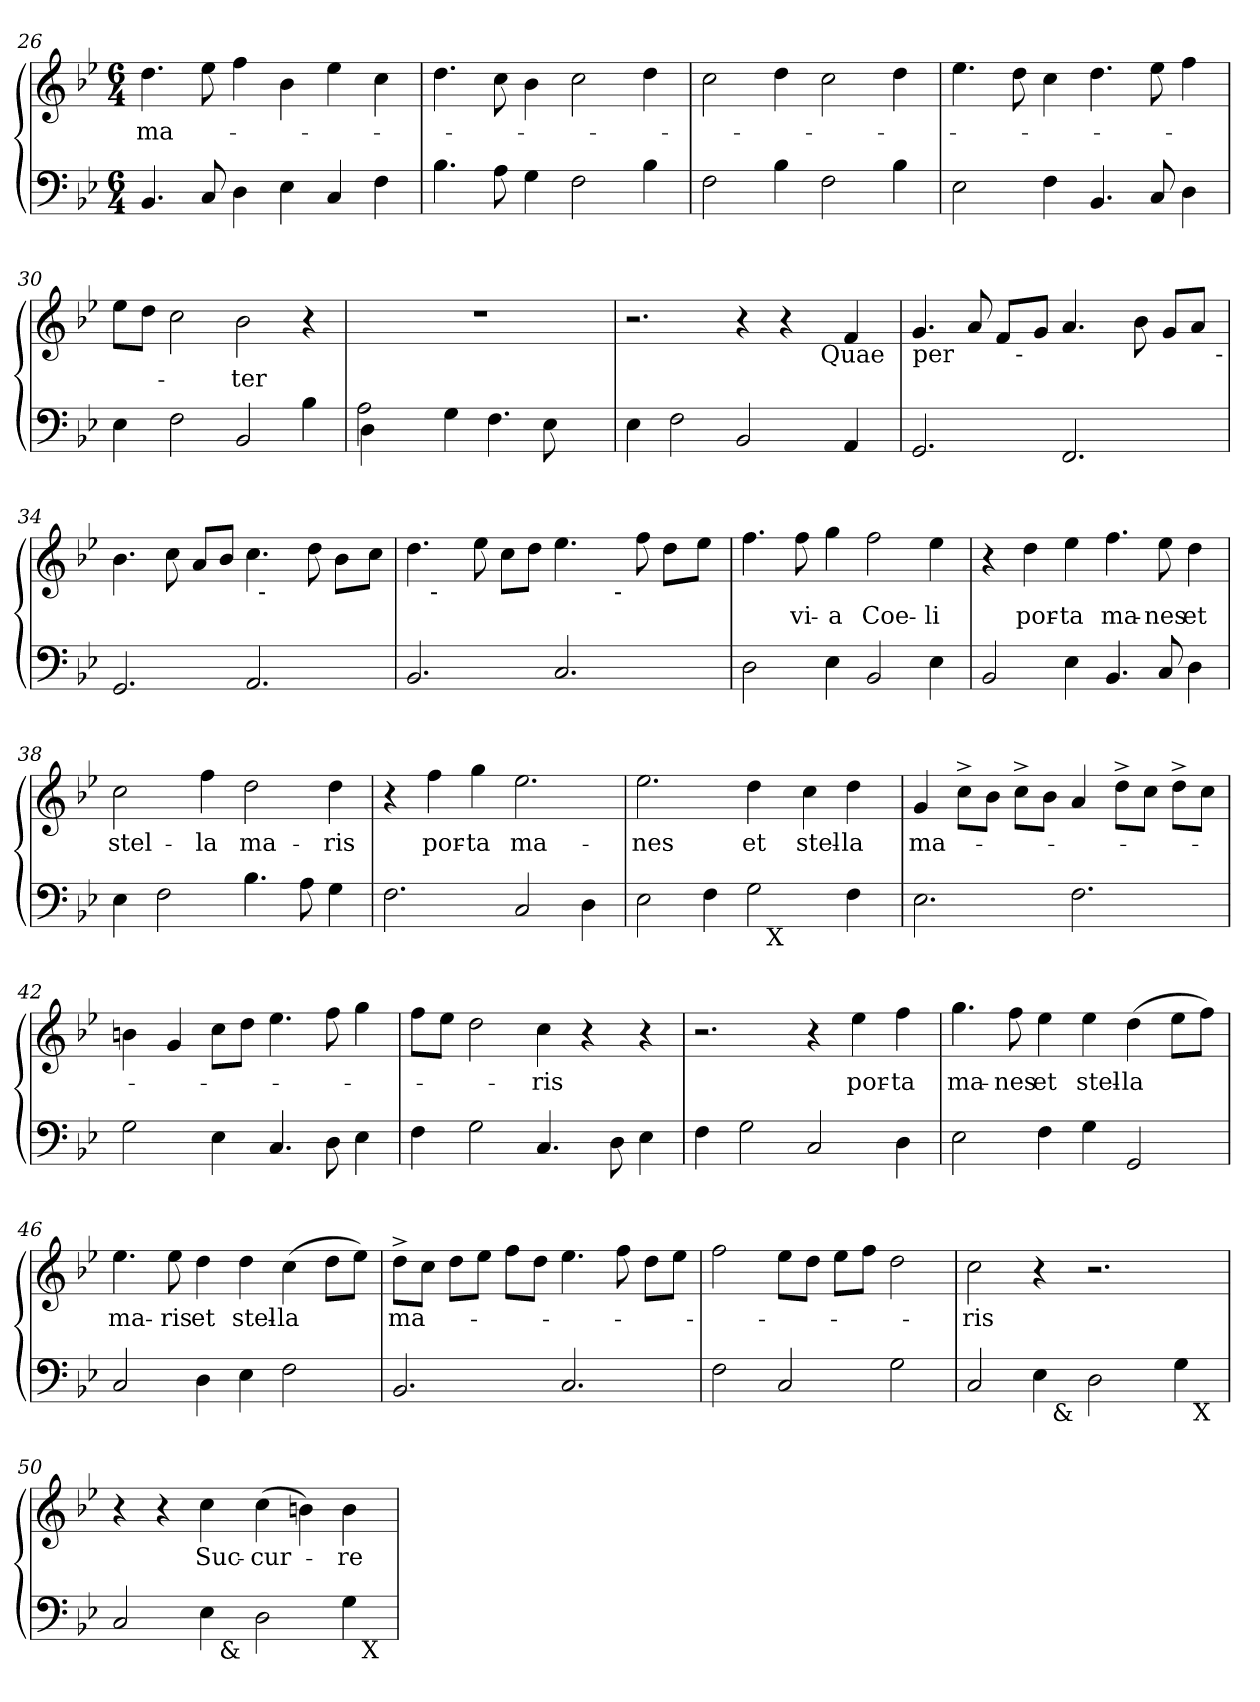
**kern	**kern	**text
*part2	*part1	*part1
*staff2	*staff1	*staff1
!!LO:LB:g=z
*clefF4	*clefG2	*
*k[b-e-]	*k[b-e-]	*
*B-:	*B-:	*
*M6/4	*M6/4	*
=26	=26	=26
!	!	!LO:LY:b
4.BB-/	4.dd\	ma-
8C/	8ee-\	.
4D\	4ff\	.
4E-\	4b-\	.
4C/	4ee-\	.
4F\	4cc\	.
=27	=27	=27
4.B-\	4.dd\	.
8A\	8cc\	.
4G\	4b-\	.
2F\	2cc\	.
4B-\	4dd\	.
=28	=28	=28
2F\	2cc\	.
4B-\	4dd\	.
2F\	2cc\	.
4B-\	4dd\	.
=29	=29	=29
2E-\	4.ee-\	.
.	8dd\	.
4F\	4cc\	.
4.BB-/	4.dd\	.
8C/	8ee-\	.
4D\	4ff\	.
=30	=30	=30
4E-\	8ee-\L	.
.	8dd\J	.
2F\	2cc\	.
!	!	!LO:LY:b
2BB-/	2b-\	-ter
4B-\	4r	.
!!LO:LB:g=z
=31	=31	=31
*^	*	*
!	!	!LO:N:vis=1	!
2A\	4D\	1.r	.
.	4ryy	.	.
4G\	1ryy	.	.
4.F\	.	.	.
8E-\	.	.	.
4ryy	.	.	.
*v	*v	*	*
=32	=32	=32
*	*^	*
4E-\	2.r	1ryy	.
2F\	.	.	.
2BB-/	4r	.	.
.	4r	8ryy	.
.	.	32ryy	.
!	!	!LO:TX:b:t=Quae	!
.	.	4ryy	.
4AA/	4f/	.	.
.	.	16.ryy	.
=33	=33	=33	=33
!	!LO:TX:b:t=per	!	!
*	*	*^	*
2.GG/	4.g/	2ryy	1ryy	.
.	8a/	.	.	.
.	8f/L	16ryy	.	.
!	!	!LO:TX:b:t=-	!	!
.	.	2...ryy	.	.
.	8g/J	.	.	.
2.FF/	4.a/	.	.	.
.	.	.	4...ryy	.
.	8b-\	.	.	.
.	8g/L	.	.	.
.	8a/J	.	.	.
!	!	!	!LO:TX:b:t=-	!
.	.	.	32ryy	.
*	*	*v	*v	*
=34	=34	=34	=34
2.GG/	4.b-\	2ryy	.
.	8cc\	.	.
.	8a/L	4ryy	.
.	8b-/J	.	.
2.AA/	4.cc\	32ryy	.
!	!	!LO:TX:b:t=-	!
.	.	2ryy	.
.	8dd\	.	.
.	8b-\L	.	.
.	.	8..ryy	.
.	8cc\J	.	.
=35	=35	=35	=35
*	*	*^	*
2.BB-/	4.dd\	16.ryy	1ryy	.
!	!	!LO:TX:b:t=-	!	!
.	.	1ryy	.	.
.	8ee-\	.	.	.
.	8cc\L	.	.	.
.	8dd\J	.	.	.
2.C/	4.ee-\	.	.	.
.	.	.	16ryy	.
!	!	!	!LO:TX:b:t=-	!
.	.	.	4..ryy	.
.	.	4ryy	.	.
.	8ff\	.	.	.
.	8dd\L	.	.	.
.	.	8ryy	.	.
.	8ee-\J	.	.	.
.	.	32ryy	.	.
*	*v	*v	*v	*
!!LO:LB:g=z
=36	=36	=36
2D\	4.ff\	.
!	!	!LO:LY:b
.	8ff\	vi-
!	!	!LO:LY:b:rj
4E-\	4gg\	-a
!	!	!LO:LY:b
2BB-/	2ff\	Coe-
!	!	!LO:LY:b
4E-\	4ee-\	-li
=37	=37	=37
2BB-/	4r	.
!	!	!LO:LY:b
.	4dd\	por-
!	!	!LO:LY:b
4E-\	4ee-\	-ta
!	!	!LO:LY:b
4.BB-/	4.ff\	ma-
!	!	!LO:LY:b
8C/	8ee-\	-nes
!	!	!LO:LY:b
4D\	4dd\	et
=38	=38	=38
!	!	!LO:LY:b
4E-\	2cc\	stel-
2F\	.	.
!	!	!LO:LY:b
.	4ff\	-la
!	!	!LO:LY:b
4.B-\	2dd\	ma-
8A\	.	.
!	!	!LO:LY:b
4G\	4dd\	-ris
=39	=39	=39
2.F\	4r	.
!	!	!LO:LY:b
.	4ff\	por-
!	!	!LO:LY:b
.	4gg\	-ta
!	!	!LO:LY:b
2C/	2.ee-\	ma-
4D\	.	.
=40	=40	=40
!	!	!LO:LY:b
*^	*	*
2E-\	2ryy	2.ee-\	-nes
4F\	4ryy	.	.
!	!	!	!LO:LY:b
2G\	16ryy	4dd\	et
!	!LO:TX:b:t=X	!	!
.	2ryy	.	.
!	!	!	!LO:LY:b
.	.	4cc\	stel-
!	!	!	!LO:LY:b
4F\	.	4dd\	-la
.	8.ryy	.	.
!!LO:LB:g=z
=41	=41	=41	=41
!	!	!	!LO:LY:b
*v	*v	*	*
2.E-\	4g/	ma-
.	8cc^>\L	.
.	8b-\J	.
.	8cc^>\L	.
.	8b-\J	.
2.F\	4a/	.
.	8dd^>\L	.
.	8cc\J	.
.	8dd^>\L	.
.	8cc\J	.
=42	=42	=42
2G\	4bn\	.
.	4g/	.
4E-\	8cc\L	.
.	8dd\J	.
4.C/	4.ee-\	.
8D\	8ff\	.
4E-\	4gg\	.
=43	=43	=43
4F\	8ff\L	.
.	8ee-\J	.
2G\	2dd\	.
!	!	!LO:LY:b
4.C/	4cc\	-ris
.	4r	.
8D\	.	.
4E-\	4r	.
=44	=44	=44
4F\	2.r	.
2G\	.	.
2C/	4r	.
!	!	!LO:LY:b
.	4ee-\	por-
!	!	!LO:LY:b
4D\	4ff\	-ta
=45	=45	=45
!	!	!LO:LY:b
2E-\	4.gg\	ma-
!	!	!LO:LY:b
.	8ff\	-nes
!	!	!LO:LY:b
4F\	4ee-\	et
!	!	!LO:LY:b
4G\	4ee-\	stel-
!	!	!LO:LY:b
2GG/	(>4dd\	-la
.	8ee-\L	.
.	8ff\J)	.
!!LO:PB:g=z
=46	=46	=46
!	!	!LO:LY:b
2C/	4.ee-\	ma-
!	!	!LO:LY:b
.	8ee-\	-ris
!	!	!LO:LY:b
4D\	4dd\	et
!	!	!LO:LY:b
4E-\	4dd\	stel-
!	!	!LO:LY:b
2F\	(>4cc\	-la
.	8dd\L	.
.	8ee-\J)	.
=47	=47	=47
!	!	!LO:LY:b
2.BB-/	8dd^>\L	ma-
.	8cc\J	.
.	8dd\L	.
.	8ee-\J	.
.	8ff\L	.
.	8dd\J	.
2.C/	4.ee-\	.
.	8ff\	.
.	8dd\L	.
.	8ee-\J	.
=48	=48	=48
2F\	2ff\	.
2C/	8ee-\L	.
.	8dd\J	.
.	8ee-\L	.
.	8ff\J	.
2G\	2dd\	.
=49	=49	=49
!	!	!LO:LY:b
*^	*	*
*	*^	*	*
2C/	2ryy	1ryy	2cc\	-ris
4E-\	16ryy	.	4r	.
!	!LO:TX:b:t=&	!	!	!
.	2...ryy	.	.	.
2D\	.	.	2.r	.
.	.	4ryy	.	.
4G\	.	16ryy	.	.
!	!	!LO:TX:b:t=X	!	!
.	.	8.ryy	.	.
=50	=50	=50	=50	=50
2C/	2ryy	1ryy	4r	.
.	.	.	4r	.
!	!	!	!	!LO:LY:b
4E-\	16ryy	.	4cc\	Suc-
!	!LO:TX:b:t=&	!	!	!
.	2...ryy	.	.	.
!	!	!	!	!LO:LY:b
2D\	.	.	(>4cc\	-cur-
.	.	4ryy	4bn\)	.
!	!	!	!	!LO:LY:b
4G\	.	16ryy	4b\	-re
!	!	!LO:TX:b:t=X	!	!
.	.	8.ryy	.	.
*v	*v	*v	*	*
=	=	=
*-	*-	*-
